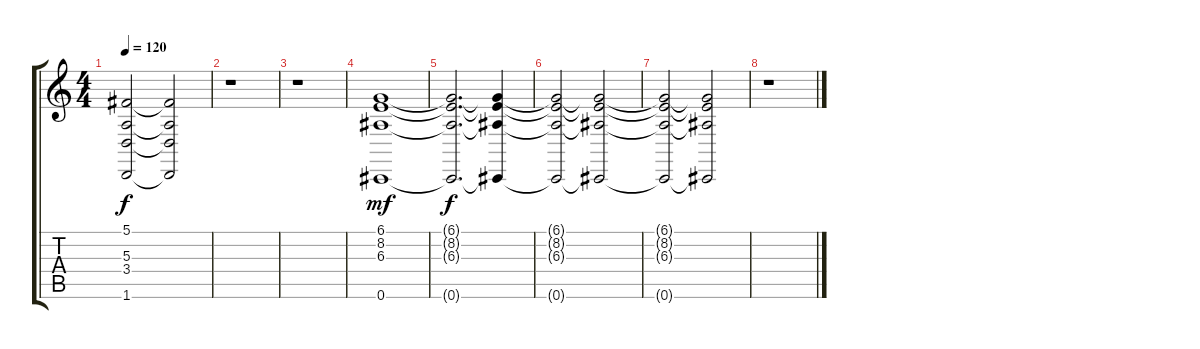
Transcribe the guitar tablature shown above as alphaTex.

\track "" {instrument stringensemble1}
\staff {score tabs}
\tuning (Db4 Ab3 E3 B2 Gb2 Db2) {hide}
\ts (4 4)
\tempo 120
\clef g2
\ks c
(5.1{t} 5.3{t} 3.4{t} 1.6{t}).2{dy f} (5.1{t} 5.3{t} 3.4{t} 1.6{t}).2{volume 0} |
r.1 |
r.1 |
(6.1 8.2 6.3 0.6).1{dy mf volume 6} |
(6.1{t} 8.2{t} 6.3{t} 0.6{t}).2{d dy f} (6.1{t} 8.2{t} 6.3{t} 0.6{t}).4{volume 2} |
(6.1{t} 8.2{t} 6.3{t} 0.6{t}).2 (6.1{t} 8.2{t} 6.3{t} 0.6{t}).2 |
(6.1{t} 8.2{t} 6.3{t} 0.6{t}).2 (6.1{t} 8.2{t} 6.3{t} 0.6{t}).2{volume 0} |
r.1
